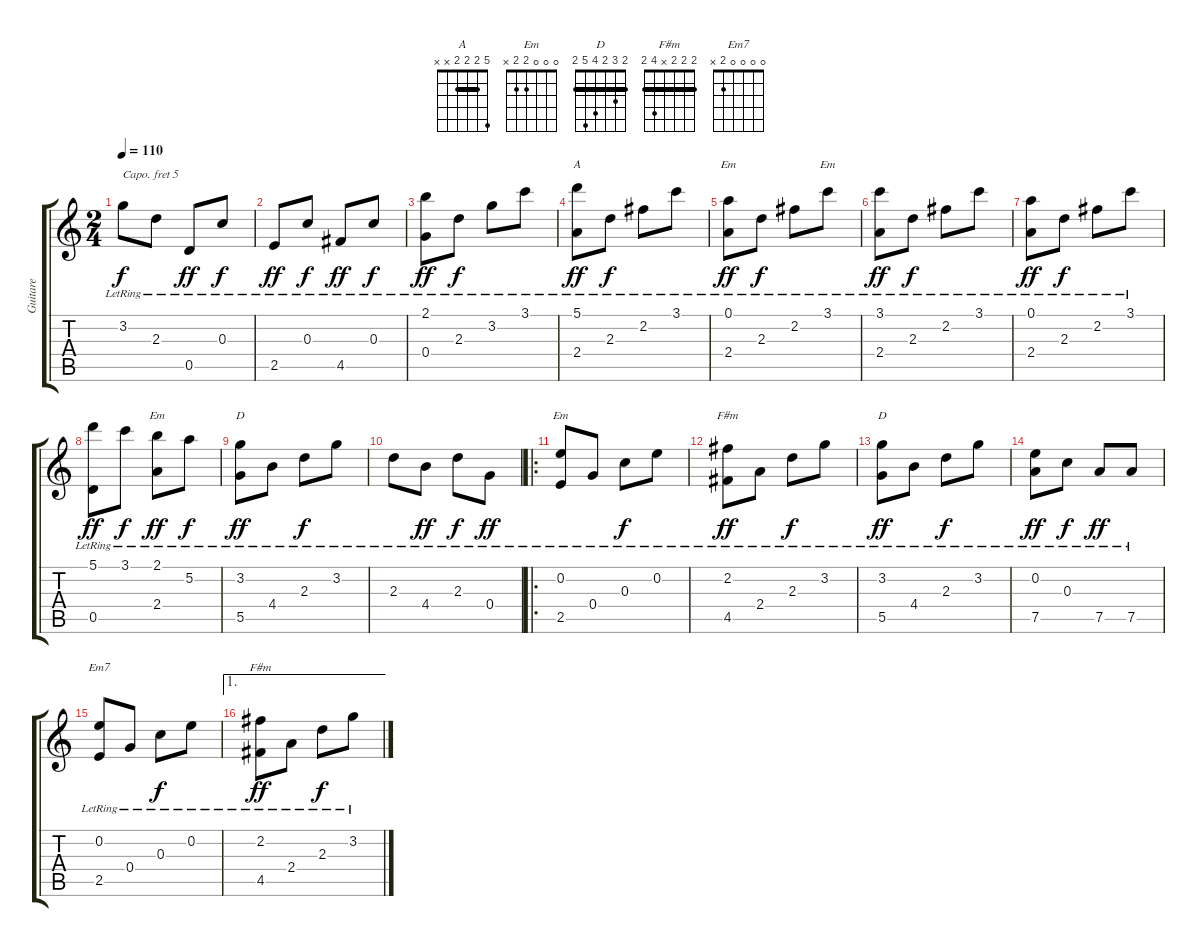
\track ("Guitare" "Guitare") {instrument acousticguitarnylon}
\staff {score tabs}
\capo 5
\tuning (E4 B3 G3 D3 A2 E2) {hide}
\chord ("A" 5 2 2 2 x x) {barre 2}
\chord ("Em" 0 0 0 2 2 0)
\chord ("Em" 3 0 0 2 2 0)
\chord ("Em" 3 x x 2 x x) {barre 2}
\chord ("D" 2 3 2 4 5 x) {barre 2}
\chord ("Em" 0 0 0 2 2 x)
\chord ("F#m" 2 2 2 4 4 2) {barre 2}
\chord ("D" 2 3 2 4 5 2) {barre 2}
\chord ("Em7" 0 0 0 0 2 x)
\chord ("F#m" 2 2 2 x 4 2) {barre 2}
\ts (2 4)
\tempo 110
\clef g2
\ks c
3.2{lr}.8{dy f} 2.3{lr}.8 0.5{lr}.8{dy ff} 0.3{lr}.8{dy f} |
2.5{lr}.8{dy ff} 0.3{lr}.8{dy f} 4.5{lr}.8{dy ff} 0.3{lr}.8{dy f} |
(2.1{lr} 0.4{lr}).8{dy ff} 2.3{lr}.8{dy f} 3.2{lr}.8 3.1{lr}.8 |
(5.1{lr} 2.4{lr}).8{ch "A" dy ff} 2.3{lr}.8{dy f} 2.2{lr}.8 3.1{lr}.8 |
(0.1{lr} 2.4{lr}).8{ch "Em" dy ff} 2.3{lr}.8{dy f} 2.2{lr}.8 3.1{lr}.8{ch "Em"} |
(3.1{lr} 2.4{lr}).8{dy ff} 2.3{lr}.8{dy f} 2.2{lr}.8 3.1{lr}.8 |
(0.1{lr} 2.4{lr}).8{dy ff} 2.3{lr}.8{dy f} 2.2{lr}.8 3.1{lr}.8 |
(5.1{lr} 0.5{lr}).8{dy ff} 3.1{lr}.8{dy f} (2.1{lr} 2.4{lr}).8{ch "Em" dy ff} 5.2{lr}.8{dy f} |
(3.2{lr} 5.5{lr}).8{ch "D" dy ff} 4.4{lr}.8 2.3{lr}.8{dy f} 3.2{lr}.8 |
2.3{lr}.8 4.4{lr}.8{dy ff} 2.3{lr}.8{dy f} 0.4{lr}.8{dy ff} |
\ro
(0.2{lr} 2.5{lr}).8{ch "Em"} 0.4{lr}.8 0.3{lr}.8{dy f} 0.2{lr}.8 |
(2.2{lr} 4.5{lr}).8{ch "F#m" dy ff} 2.4{lr}.8 2.3{lr}.8{dy f} 3.2{lr}.8 |
(3.2{lr} 5.5{lr}).8{ch "D" dy ff} 4.4{lr}.8 2.3{lr}.8{dy f} 3.2{lr}.8 |
(0.2{lr} 7.5{lr}).8{dy ff} 0.3{lr}.8{dy f} 7.5{lr}.8{dy ff} 7.5{lr}.8 |
(0.2{lr} 2.5{lr}).8{ch "Em7"} 0.4{lr}.8 0.3{lr}.8{dy f} 0.2{lr}.8 |
\ae 1
(2.2{lr} 4.5{lr}).8{ch "F#m" dy ff} 2.4{lr}.8 2.3{lr}.8{dy f} 3.2{lr}.8
